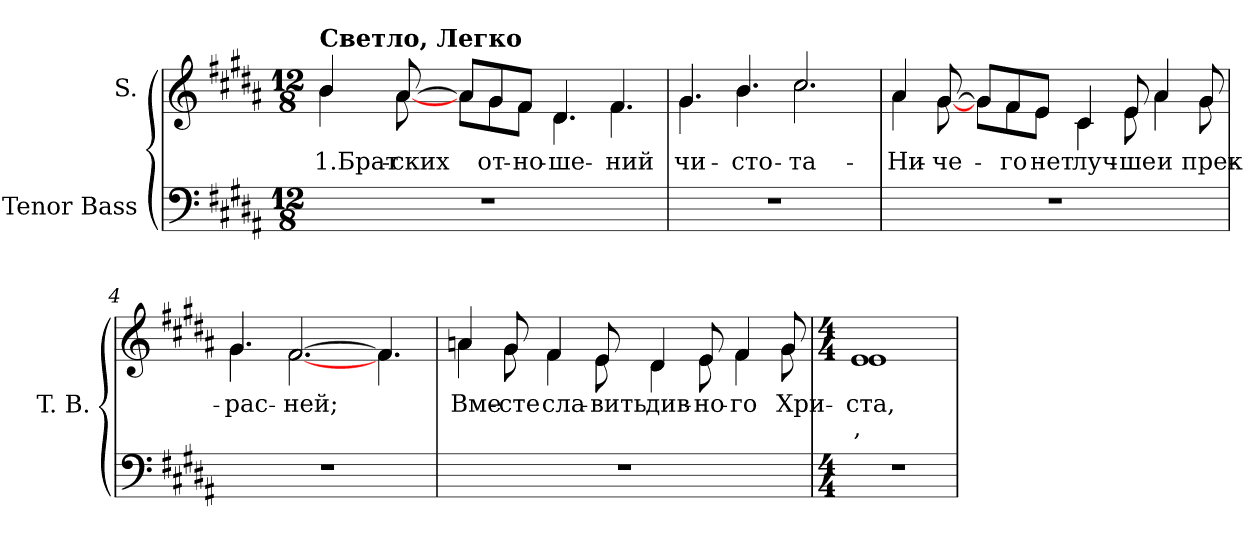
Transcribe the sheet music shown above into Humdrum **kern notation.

**kern	**kern	**text	**text
*part2	*part1	*part1	*part1
*staff2	*staff1	*staff1	*staff1
*I"Tenor Bass	*I"S.	*	*
*I'T. B.	*	*	*
!!LO:PB:g=z
*clefF4	*clefG2	*	*
*k[f#c#g#d#a#]	*k[f#c#g#d#a#]	*	*
*B:	*B:	*	*
*M12/8	*M12/8	*	*
=1	=1	=1	=1
!LO:N:vis=1	!	!	!
!	!	!LO:LY:b:color=#000000	!
*	*^	*	*
!	!LO:TX:a:B:t=Светло, Легко	!	!	!
!	!	!	!LO:LY:b:color=#000000	!
1.r	4bi/	4bi\	1.Брат-	.
!	!	!	!LO:LY:b:color=#000000	!
!	!	!	!LO:LY:b:color=#000000	!
.	[>8a#i/	[<8a#i\	-ских	.
.	8a#i/L]	8a#i\L	.	.
!	!	!	!LO:LY:b:color=#000000	!
!	!	!	!LO:LY:b:color=#000000	!
.	8g#i/	8g#i\	от-	.
!	!	!	!LO:LY:b:color=#000000	!
!	!	!	!LO:LY:b:color=#000000	!
.	8f#i/J	8f#i\J	-но-	.
!	!	!	!LO:LY:b:color=#000000	!
!	!	!	!LO:LY:b:color=#000000	!
.	4.d#i/	4.d#i\	-ше-	.
!	!	!	!LO:LY:b:color=#000000	!
!	!	!	!LO:LY:b:color=#000000	!
.	4.f#i/	4.f#i\	-ний	.
=2	=2	=2	=2	=2
!LO:N:vis=1	!	!	!	!
!	!	!	!LO:LY:b:color=#000000	!
!	!	!	!LO:LY:b:color=#000000	!
1.r	4.g#i/	4.g#i\	чи-	.
!	!	!	!LO:LY:b:color=#000000	!
!	!	!	!LO:LY:b:color=#000000	!
.	4.bi/	4.bi\	-сто-	.
!	!	!	!LO:LY:b:color=#000000	!
!	!	!	!LO:LY:b:color=#000000	!
.	2.cc#i/	2.cc#i\	-та-	.
=3	=3	=3	=3	=3
!LO:N:vis=1	!	!	!	!
!	!	!	!LO:LY:b:color=#000000	!
!	!	!	!LO:LY:b:color=#000000	!
1.r	4a#i/	4a#i\	-Ни-	.
!	!	!	!LO:LY:b:color=#000000	!
!	!	!	!LO:LY:b:color=#000000	!
.	[>8g#i/	[<8g#i\	-че-	.
.	8g#i/L]	8g#i\L	.	.
!	!	!	!LO:LY:b:color=#000000	!
!	!	!	!LO:LY:b:color=#000000	!
.	8f#i/	8f#i\	-го	.
!	!	!	!LO:LY:b:color=#000000	!
!	!	!	!LO:LY:b:color=#000000	!
.	8ei/J	8ei\J	нет	.
!	!	!	!LO:LY:b:color=#000000	!
!	!	!	!LO:LY:b:color=#000000	!
.	4c#i/	4c#i\	луч-	.
!	!	!	!LO:LY:b:color=#000000	!
!	!	!	!LO:LY:b:color=#000000	!
.	8ei/	8ei\	-ше	.
!	!	!	!LO:LY:b:color=#000000	!
!	!	!	!LO:LY:b:color=#000000	!
.	4a#i/	4a#i\	и	.
!	!	!	!LO:LY:b:color=#000000	!
!	!	!	!LO:LY:b:color=#000000	!
.	8g#i/	8g#i\	прек-	.
!!LO:LB:g=z	!!
=4	=4	=4	=4	=4
!LO:N:vis=1	!	!	!	!
!	!	!	!LO:LY:b:color=#000000	!
!	!	!	!LO:LY:b:color=#000000	!
1.r	4.g#i/	4.g#i\	-рас-	.
!	!	!	!LO:LY:b:color=#000000	!
!	!	!	!LO:LY:b:color=#000000	!
.	[>2.f#i/	[<2.f#i\	-ней;	.
.	4.f#i/]	4.f#i\	.	.
=5	=5	=5	=5	=5
!LO:N:vis=1	!	!	!	!
!	!	!	!LO:LY:b:color=#000000	!
!	!	!	!LO:LY:b:color=#000000	!
1.r	4ani/	4ai\	Вме-	.
!	!	!	!LO:LY:b:color=#000000	!
!	!	!	!LO:LY:b:color=#000000	!
.	8g#i/	8g#i\	-сте	.
!	!	!	!LO:LY:b:color=#000000	!
!	!	!	!LO:LY:b:color=#000000	!
.	4f#i/	4f#i\	сла-	.
!	!	!	!LO:LY:b:color=#000000	!
!	!	!	!LO:LY:b:color=#000000	!
.	8ei/	8ei\	-вить	.
!	!	!	!LO:LY:b:color=#000000	!
!	!	!	!LO:LY:b:color=#000000	!
.	4d#i/	4d#i\	див-	.
!	!	!	!LO:LY:b:color=#000000	!
!	!	!	!LO:LY:b:color=#000000	!
.	8ei/	8ei\	-но-	.
!	!	!	!LO:LY:b:color=#000000	!
!	!	!	!LO:LY:b:color=#000000	!
.	4f#i/	4f#i\	-го	.
!	!	!	!LO:LY:b:color=#000000	!
!	!	!	!LO:LY:b:color=#000000	!
.	8g#i/	8g#i\	Хри-	.
=6	=6	=6	=6	=6
*M4/4	*M4/4	*	*	*
!	!	!	!LO:LY:b:color=#000000	!LO:LY:b:color=#000000
!	!	!	!LO:LY:b:color=#000000	!
1r	1ei	1ei	-ста,	,
*	*v	*v	*	*
=	=	=	=
*-	*-	*-	*-
